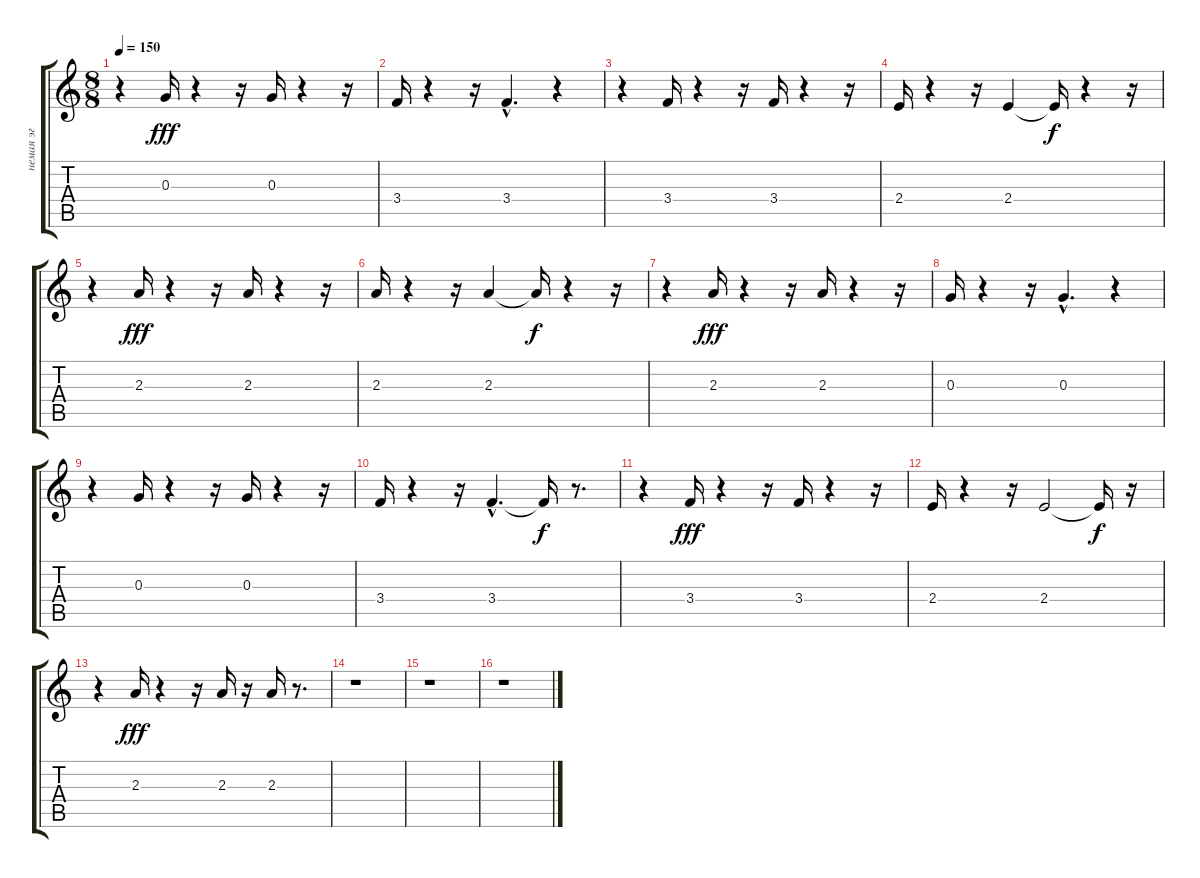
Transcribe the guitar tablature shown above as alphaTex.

\track ("немая эг" "немая эг") {instrument electricguitarmuted}
\staff {score tabs}
\tuning (E4 B3 G3 D3 A2 E2) {hide}
\ts (8 8)
\tempo 150
\clef g2
\ks c
r.4{dy fff} 0.3.16 r.4 r.16 0.3.16 r.4 r.16 |
3.4.16 r.4 r.16 3.4{hac}.4{d} r.4 |
r.4 3.4.16 r.4 r.16 3.4.16 r.4 r.16 |
2.4.16 r.4 r.16 2.4.4 2.4{t}.16{dy f} r.4 r.16 |
r.4 2.3.16{dy fff} r.4 r.16 2.3.16 r.4 r.16 |
2.3.16 r.4 r.16 2.3.4 2.3{t}.16{dy f} r.4 r.16 |
r.4 2.3.16{dy fff} r.4 r.16 2.3.16 r.4 r.16 |
0.3.16 r.4 r.16 0.3{hac}.4{d} r.4 |
r.4 0.3.16 r.4 r.16 0.3.16 r.4 r.16 |
3.4.16 r.4 r.16 3.4{hac}.4{d} 3.4{t}.16{dy f} r.8{d} |
r.4 3.4.16{dy fff} r.4 r.16 3.4.16 r.4 r.16 |
2.4.16 r.4 r.16 2.4.2 2.4{t}.16{dy f} r.16 |
r.4 2.3.16{dy fff} r.4 r.16 2.3.16 r.16 2.3.16 r.8{d} |
r.1 |
r.1 |
r.1
